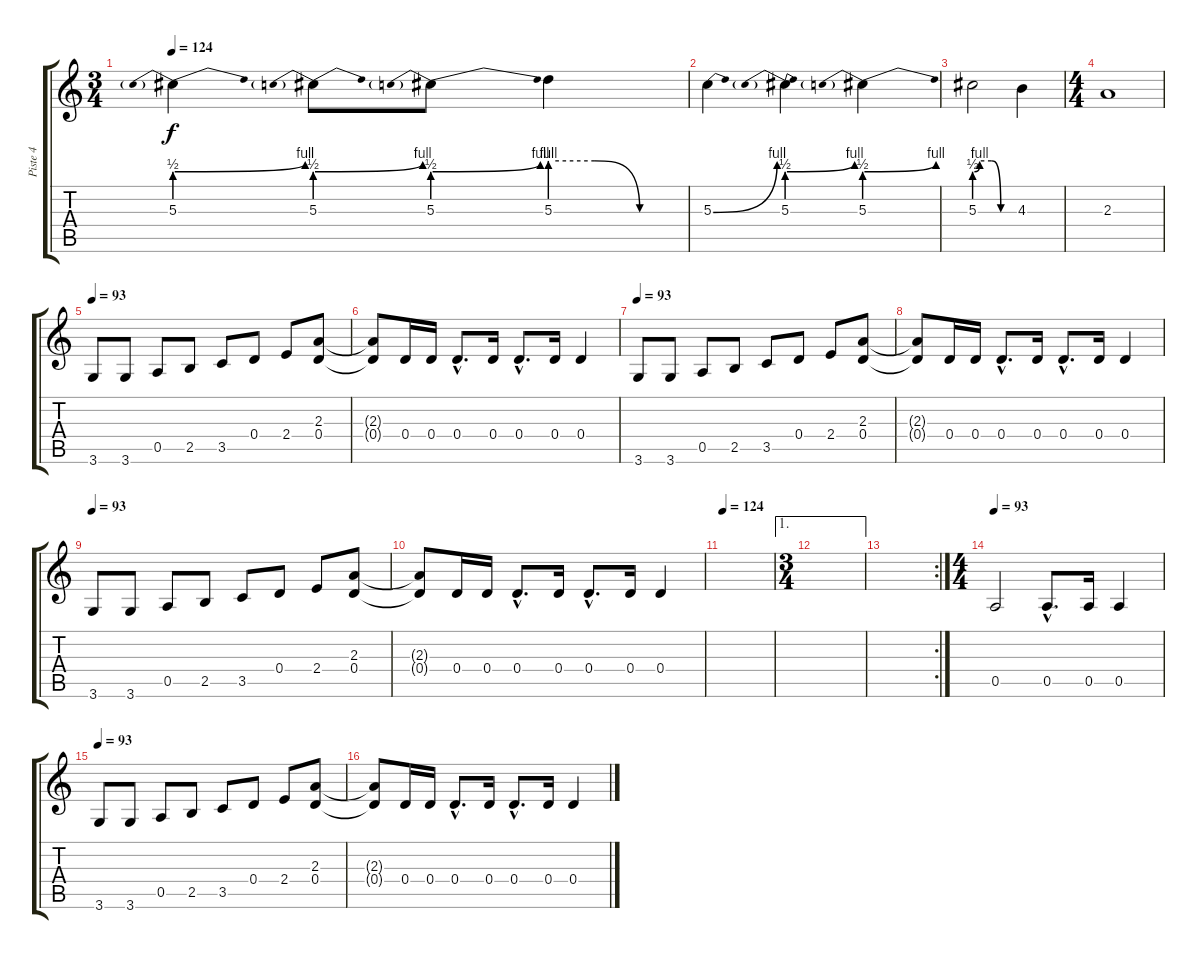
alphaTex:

\track ("Piste 4" "Piste 4") {instrument electricguitarjazz}
\staff {score tabs}
\tuning (E4 B3 G3 D3 A2 E2) {hide}
\ts (3 4)
\tempo 124
\clef g2
\ks c
5.3{be (prebendbend 0 2 60 4)}.4{dy f} 5.3{be (prebendbend 0 2 60 4)}.8 5.3{be (prebendbend 0 2 60 4)}.8 5.3{be (custom 0 4 20 4 40 0 60 0)}.4 |
5.3{be (bend 0 0 60 4)}.4 5.3{be (prebendbend 0 2 60 4)}.4 5.3{be (prebendbend 0 2 60 4)}.4 |
5.3{be (custom 0 2 8 4 26 4 40 0 60 0)}.2 4.3.4 |
\ts (4 4)
2.3.1 |
\tempo 93
3.6.8 3.6.8 0.5.8 2.5.8 3.5.8 0.4.8 2.4.8 (2.3 0.4).8 |
(2.3{t} 0.4{t}).8 0.4.16 0.4.16 0.4{hac}.8{d} 0.4.16 0.4{hac}.8{d} 0.4.16 0.4.4 |
\tempo 93
3.6.8 3.6.8 0.5.8 2.5.8 3.5.8 0.4.8 2.4.8 (2.3 0.4).8 |
(2.3{t} 0.4{t}).8 0.4.16 0.4.16 0.4{hac}.8{d} 0.4.16 0.4{hac}.8{d} 0.4.16 0.4.4 |
\tempo 93
3.6.8 3.6.8 0.5.8 2.5.8 3.5.8 0.4.8 2.4.8 (2.3 0.4).8 |
(2.3{t} 0.4{t}).8 0.4.16 0.4.16 0.4{hac}.8{d} 0.4.16 0.4{hac}.8{d} 0.4.16 0.4.4 |
\tempo 124
|
\ae 1
\ts (3 4)
|
\rc 2
|
\ts (4 4)
\tempo 93
0.5.2 0.5{hac}.8{d} 0.5.16 0.5.4 |
\tempo 93
3.6.8{volume 8} 3.6.8 0.5.8 2.5.8 3.5.8 0.4.8 2.4.8 (2.3 0.4).8 |
(2.3{t} 0.4{t}).8 0.4.16 0.4.16 0.4{hac}.8{d} 0.4.16 0.4{hac}.8{d} 0.4.16 0.4.4
